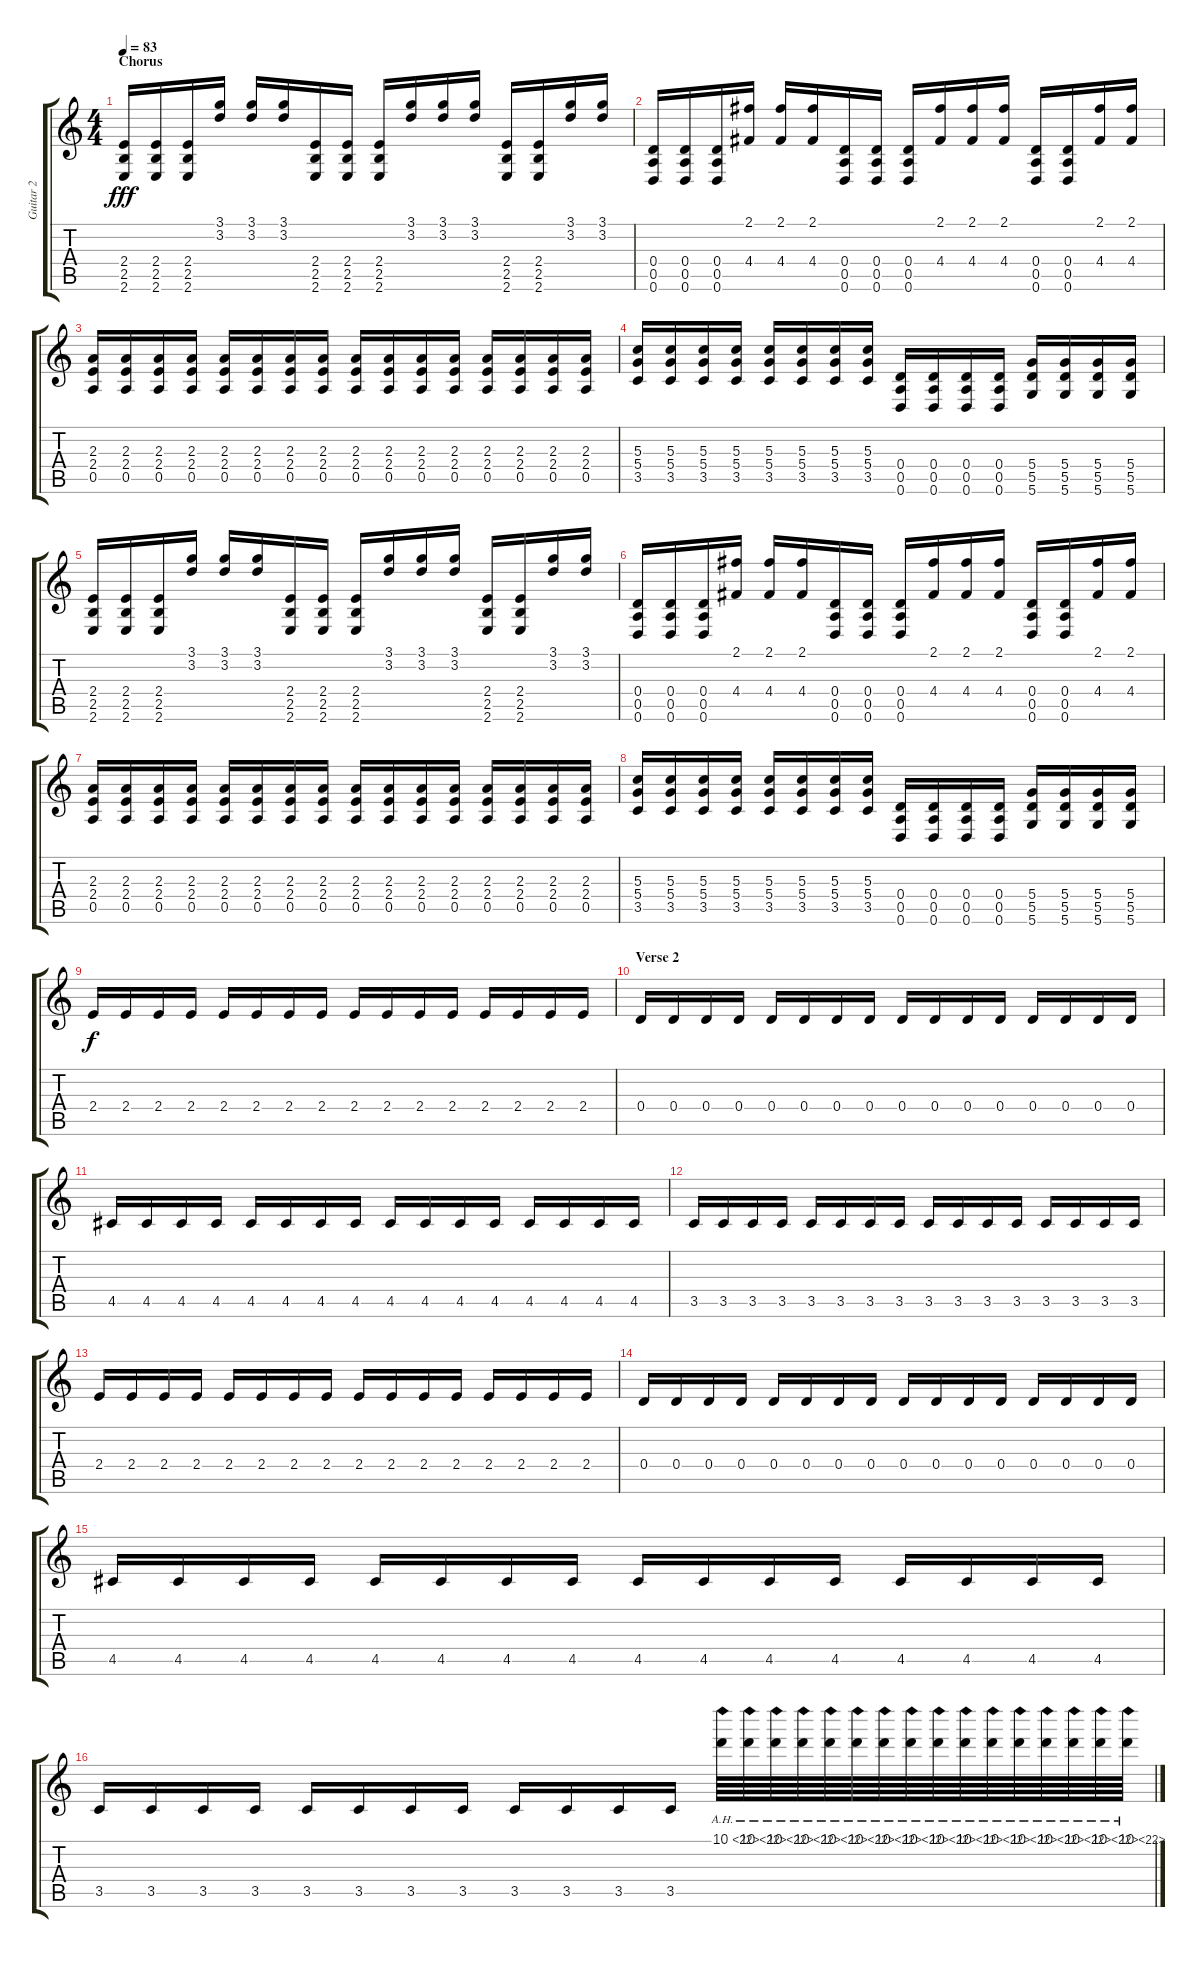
\track ("Guitar 2" "Guitar 2") {instrument distortionguitar}
\staff {score tabs}
\tuning (E4 B3 G3 D3 A2 D2) {hide}
\ts (4 4)
\section ("" "Chorus")
\tempo 83
\clef g2
\ks c
(2.4 2.5 2.6).16{dy fff} (2.4 2.5 2.6).16 (2.4 2.5 2.6).16 (3.1 3.2).16 (3.1 3.2).16 (3.1 3.2).16 (2.4 2.5 2.6).16 (2.4 2.5 2.6).16 (2.4 2.5 2.6).16 (3.1 3.2).16 (3.1 3.2).16 (3.1 3.2).16 (2.4 2.5 2.6).16 (2.4 2.5 2.6).16 (3.1 3.2).16 (3.1 3.2).16 |
(0.4 0.5 0.6).16 (0.4 0.5 0.6).16 (0.4 0.5 0.6).16 (2.1 4.4).16 (2.1 4.4).16 (2.1 4.4).16 (0.4 0.5 0.6).16 (0.4 0.5 0.6).16 (0.4 0.5 0.6).16 (2.1 4.4).16 (2.1 4.4).16 (2.1 4.4).16 (0.4 0.5 0.6).16 (0.4 0.5 0.6).16 (2.1 4.4).16 (2.1 4.4).16 |
(2.3 2.4 0.5).16 (2.3 2.4 0.5).16 (2.3 2.4 0.5).16 (2.3 2.4 0.5).16 (2.3 2.4 0.5).16 (2.3 2.4 0.5).16 (2.3 2.4 0.5).16 (2.3 2.4 0.5).16 (2.3 2.4 0.5).16 (2.3 2.4 0.5).16 (2.3 2.4 0.5).16 (2.3 2.4 0.5).16 (2.3 2.4 0.5).16 (2.3 2.4 0.5).16 (2.3 2.4 0.5).16 (2.3 2.4 0.5).16 |
(5.3 5.4 3.5).16 (5.3 5.4 3.5).16 (5.3 5.4 3.5).16 (5.3 5.4 3.5).16 (5.3 5.4 3.5).16 (5.3 5.4 3.5).16 (5.3 5.4 3.5).16 (5.3 5.4 3.5).16 (0.4 0.5 0.6).16 (0.4 0.5 0.6).16 (0.4 0.5 0.6).16 (0.4 0.5 0.6).16 (5.4 5.5 5.6).16 (5.4 5.5 5.6).16 (5.4 5.5 5.6).16 (5.4 5.5 5.6).16 |
(2.4 2.5 2.6).16 (2.4 2.5 2.6).16 (2.4 2.5 2.6).16 (3.1 3.2).16 (3.1 3.2).16 (3.1 3.2).16 (2.4 2.5 2.6).16 (2.4 2.5 2.6).16 (2.4 2.5 2.6).16 (3.1 3.2).16 (3.1 3.2).16 (3.1 3.2).16 (2.4 2.5 2.6).16 (2.4 2.5 2.6).16 (3.1 3.2).16 (3.1 3.2).16 |
(0.4 0.5 0.6).16 (0.4 0.5 0.6).16 (0.4 0.5 0.6).16 (2.1 4.4).16 (2.1 4.4).16 (2.1 4.4).16 (0.4 0.5 0.6).16 (0.4 0.5 0.6).16 (0.4 0.5 0.6).16 (2.1 4.4).16 (2.1 4.4).16 (2.1 4.4).16 (0.4 0.5 0.6).16 (0.4 0.5 0.6).16 (2.1 4.4).16 (2.1 4.4).16 |
(2.3 2.4 0.5).16 (2.3 2.4 0.5).16 (2.3 2.4 0.5).16 (2.3 2.4 0.5).16 (2.3 2.4 0.5).16 (2.3 2.4 0.5).16 (2.3 2.4 0.5).16 (2.3 2.4 0.5).16 (2.3 2.4 0.5).16 (2.3 2.4 0.5).16 (2.3 2.4 0.5).16 (2.3 2.4 0.5).16 (2.3 2.4 0.5).16 (2.3 2.4 0.5).16 (2.3 2.4 0.5).16 (2.3 2.4 0.5).16 |
(5.3 5.4 3.5).16 (5.3 5.4 3.5).16 (5.3 5.4 3.5).16 (5.3 5.4 3.5).16 (5.3 5.4 3.5).16 (5.3 5.4 3.5).16 (5.3 5.4 3.5).16 (5.3 5.4 3.5).16 (0.4 0.5 0.6).16 (0.4 0.5 0.6).16 (0.4 0.5 0.6).16 (0.4 0.5 0.6).16 (5.4 5.5 5.6).16 (5.4 5.5 5.6).16 (5.4 5.5 5.6).16 (5.4 5.5 5.6).16 |
2.4.16{dy f} 2.4.16 2.4.16 2.4.16 2.4.16 2.4.16 2.4.16 2.4.16 2.4.16 2.4.16 2.4.16 2.4.16 2.4.16 2.4.16 2.4.16 2.4.16 |
\section ("" "Verse 2")
0.4.16 0.4.16 0.4.16 0.4.16 0.4.16 0.4.16 0.4.16 0.4.16 0.4.16 0.4.16 0.4.16 0.4.16 0.4.16 0.4.16 0.4.16 0.4.16 |
4.5.16 4.5.16 4.5.16 4.5.16 4.5.16 4.5.16 4.5.16 4.5.16 4.5.16 4.5.16 4.5.16 4.5.16 4.5.16 4.5.16 4.5.16 4.5.16 |
3.5.16 3.5.16 3.5.16 3.5.16 3.5.16 3.5.16 3.5.16 3.5.16 3.5.16 3.5.16 3.5.16 3.5.16 3.5.16 3.5.16 3.5.16 3.5.16 |
2.4.16 2.4.16 2.4.16 2.4.16 2.4.16 2.4.16 2.4.16 2.4.16 2.4.16 2.4.16 2.4.16 2.4.16 2.4.16 2.4.16 2.4.16 2.4.16 |
0.4.16 0.4.16 0.4.16 0.4.16 0.4.16 0.4.16 0.4.16 0.4.16 0.4.16 0.4.16 0.4.16 0.4.16 0.4.16 0.4.16 0.4.16 0.4.16 |
4.5.16 4.5.16 4.5.16 4.5.16 4.5.16 4.5.16 4.5.16 4.5.16 4.5.16 4.5.16 4.5.16 4.5.16 4.5.16 4.5.16 4.5.16 4.5.16 |
3.5.16 3.5.16 3.5.16 3.5.16 3.5.16 3.5.16 3.5.16 3.5.16 3.5.16 3.5.16 3.5.16 3.5.16 10.1{ah 12}.64 10.1{ah 12}.64 10.1{ah 12}.64 10.1{ah 12}.64 10.1{ah 12}.64 10.1{ah 12}.64 10.1{ah 12}.64 10.1{ah 12}.64 10.1{ah 12}.64 10.1{ah 12}.64 10.1{ah 12}.64 10.1{ah 12}.64 10.1{ah 12}.64 10.1{ah 12}.64 10.1{ah 12}.64 10.1{ah 12}.64
